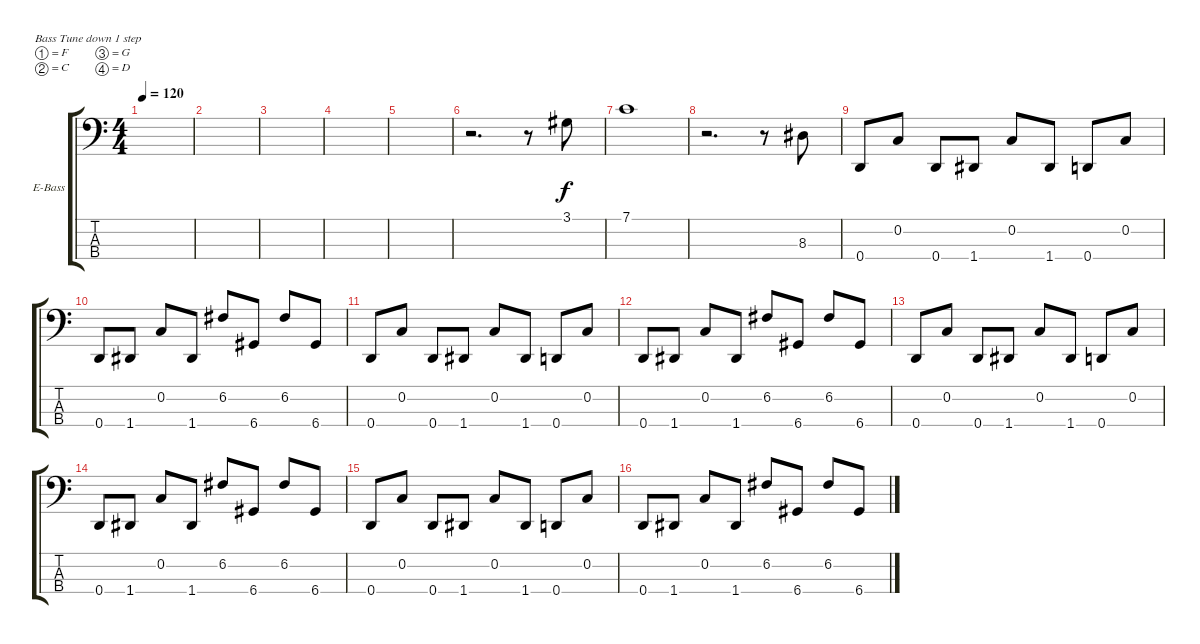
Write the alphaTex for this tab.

\bracketExtendMode groupsimilarinstruments
\firstSystemTrackNameOrientation horizontal
\otherSystemsTrackNameOrientation horizontal
\track ("Electric Bass" "E-Bass") {instrument electricbassfinger}
\staff {score tabs}
\tuning (F2 C2 G1 D1)
\ts (4 4)
\tempo 120
\clef f4
\scale
0.333333
\ks c
|
\scale
0.333333 |
\scale
0.333333 |
\scale
0.333333 |
\scale
0.333333 |
\scale
0.333333 r.2{d} r.8 3.1.8 |
\scale
0.333333 7.1.1 |
\scale
0.333333 r.2{d} r.8 8.3.8 |
\scale
0.333333 0.4.8 0.2.8 0.4.8 1.4.8 0.2.8 1.4.8 0.4.8 0.2.8 |
\scale
0.333333 0.4.8 1.4.8 0.2.8 1.4.8 6.2.8 6.4.8 6.2.8 6.4.8 |
\scale
0.333333 0.4.8 0.2.8 0.4.8 1.4.8 0.2.8 1.4.8 0.4.8 0.2.8 |
\scale
0.333333 0.4.8 1.4.8 0.2.8 1.4.8 6.2.8 6.4.8 6.2.8 6.4.8 |
\scale
0.333333 0.4.8 0.2.8 0.4.8 1.4.8 0.2.8 1.4.8 0.4.8 0.2.8 |
\scale
0.333333 0.4.8 1.4.8 0.2.8 1.4.8 6.2.8 6.4.8 6.2.8 6.4.8 |
\scale
0.333333 0.4.8 0.2.8 0.4.8 1.4.8 0.2.8 1.4.8 0.4.8 0.2.8 |
\scale
0.333333 0.4.8 1.4.8 0.2.8 1.4.8 6.2.8 6.4.8 6.2.8 6.4.8
